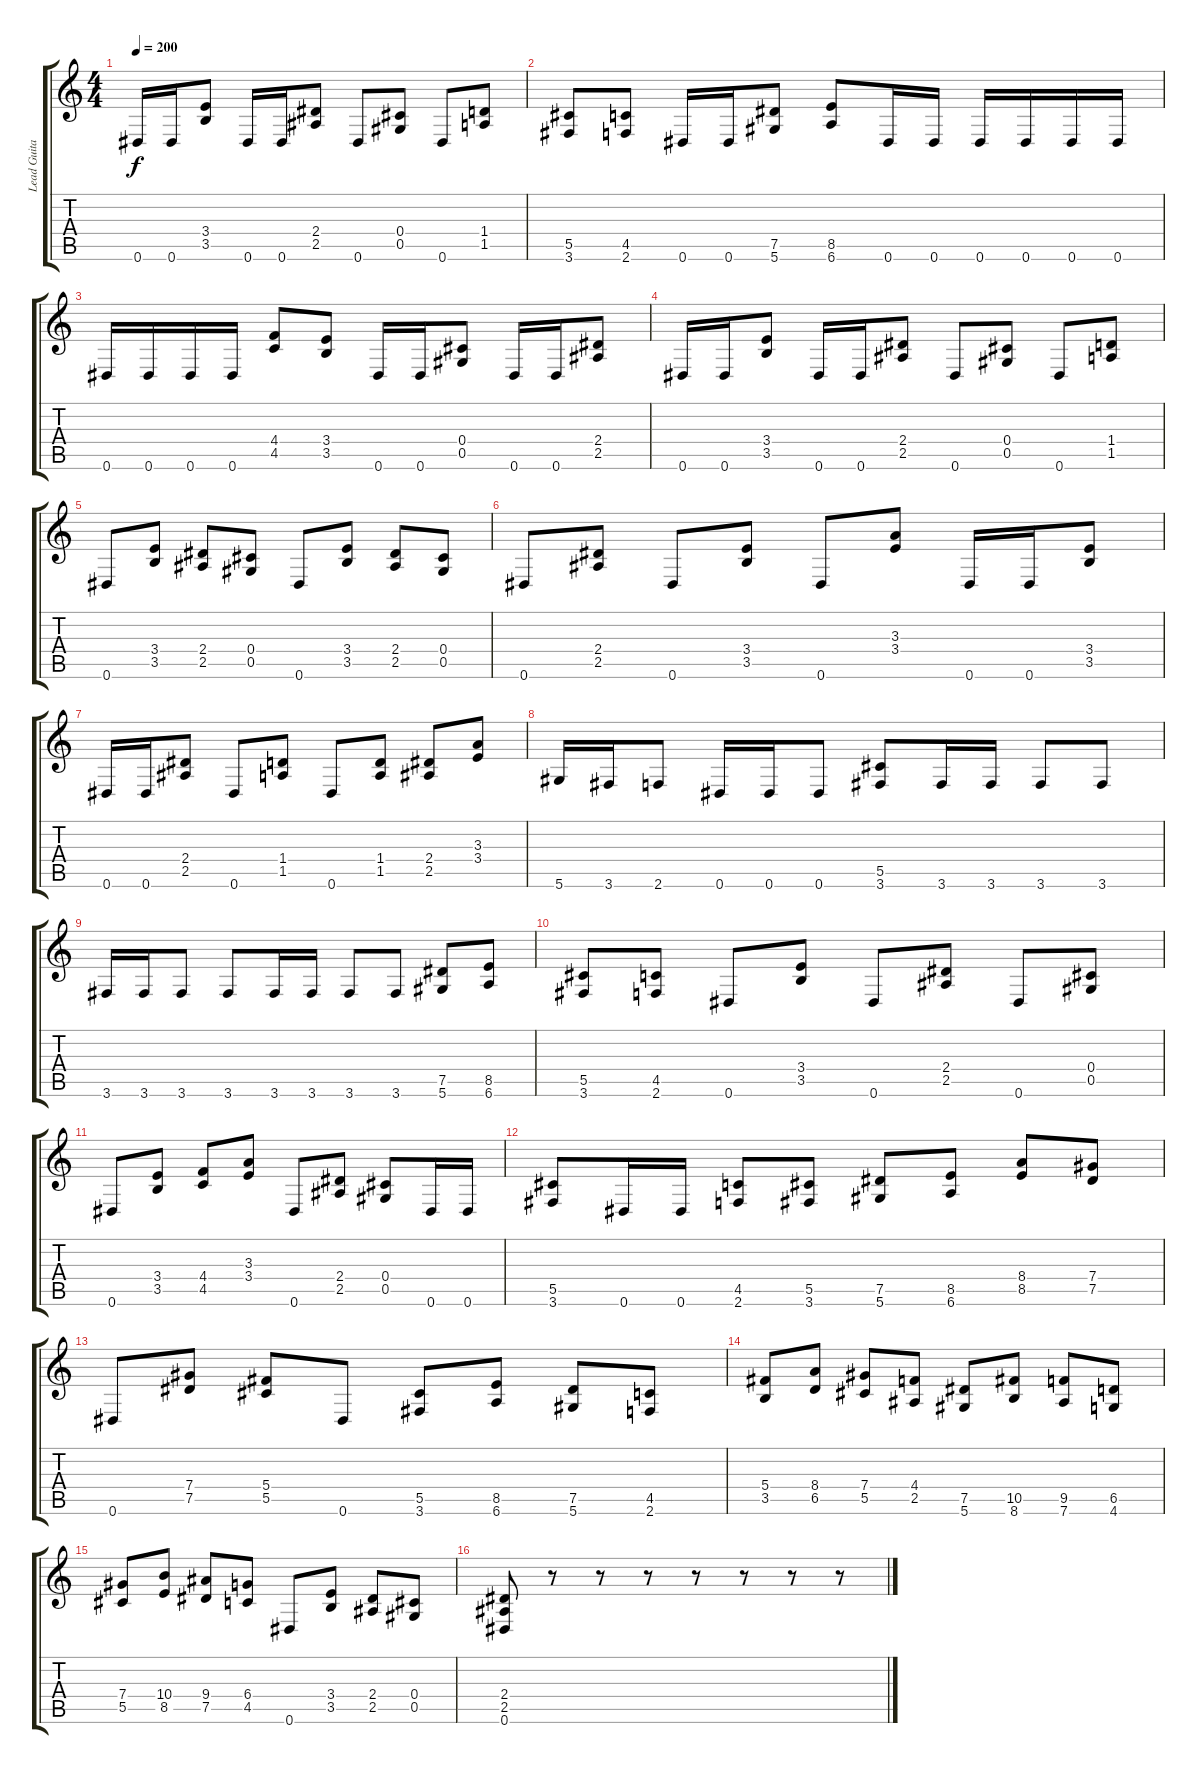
\track ("Lead Guitar" "Lead Guita") {instrument overdrivenguitar}
\staff {score tabs}
\tuning (Eb4 Bb3 Gb3 Db3 Ab2 Eb2) {hide}
\ts (4 4)
\tempo 200
\clef g2
\ks c
0.6.16{dy f} 0.6.16 (3.4 3.5).8 0.6.16 0.6.16 (2.4 2.5).8 0.6.8 (0.4 0.5).8 0.6.8 (1.4 1.5).8 |
(5.5 3.6).8 (4.5 2.6).8 0.6.16 0.6.16 (7.5 5.6).8 (8.5 6.6).8 0.6.16 0.6.16 0.6.16 0.6.16 0.6.16 0.6.16 |
0.6.16 0.6.16 0.6.16 0.6.16 (4.4 4.5).8 (3.4 3.5).8 0.6.16 0.6.16 (0.4 0.5).8 0.6.16 0.6.16 (2.4 2.5).8 |
0.6.16 0.6.16 (3.4 3.5).8 0.6.16 0.6.16 (2.4 2.5).8 0.6.8 (0.4 0.5).8 0.6.8 (1.4 1.5).8 |
0.6.8 (3.4 3.5).8 (2.4 2.5).8 (0.4 0.5).8 0.6.8 (3.4 3.5).8 (2.4 2.5).8 (0.4 0.5).8 |
0.6.8 (2.4 2.5).8 0.6.8 (3.4 3.5).8 0.6.8 (3.3 3.4).8 0.6.16 0.6.16 (3.4 3.5).8 |
0.6.16 0.6.16 (2.4 2.5).8 0.6.8 (1.4 1.5).8 0.6.8 (1.4 1.5).8 (2.4 2.5).8 (3.3 3.4).8 |
5.6.16 3.6.16 2.6.8 0.6.16 0.6.16 0.6.8 (5.5 3.6).8 3.6.16 3.6.16 3.6.8 3.6.8 |
3.6.16 3.6.16 3.6.8 3.6.8 3.6.16 3.6.16 3.6.8 3.6.8 (7.5 5.6).8 (8.5 6.6).8 |
(5.5 3.6).8 (4.5 2.6).8 0.6.8 (3.4 3.5).8 0.6.8 (2.4 2.5).8 0.6.8 (0.4 0.5).8 |
0.6.8 (3.4 3.5).8 (4.4 4.5).8 (3.3 3.4).8 0.6.8 (2.4 2.5).8 (0.4 0.5).8 0.6.16 0.6.16 |
(5.5 3.6).8 0.6.16 0.6.16 (4.5 2.6).8 (5.5 3.6).8 (7.5 5.6).8 (8.5 6.6).8 (8.4 8.5).8 (7.4 7.5).8 |
0.6.8 (7.4 7.5).8 (5.4 5.5).8 0.6.8 (5.5 3.6).8 (8.5 6.6).8 (7.5 5.6).8 (4.5 2.6).8 |
(5.4 3.5).8 (8.4 6.5).8 (7.4 5.5).8 (4.4 2.5).8 (7.5 5.6).8 (10.5 8.6).8 (9.5 7.6).8 (6.5 4.6).8 |
(7.4 5.5).8 (10.4 8.5).8 (9.4 7.5).8 (6.4 4.5).8 0.6.8 (3.4 3.5).8 (2.4 2.5).8 (0.4 0.5).8 |
(2.4 2.5 0.6).8 r.8 r.8 r.8 r.8 r.8 r.8 r.8
